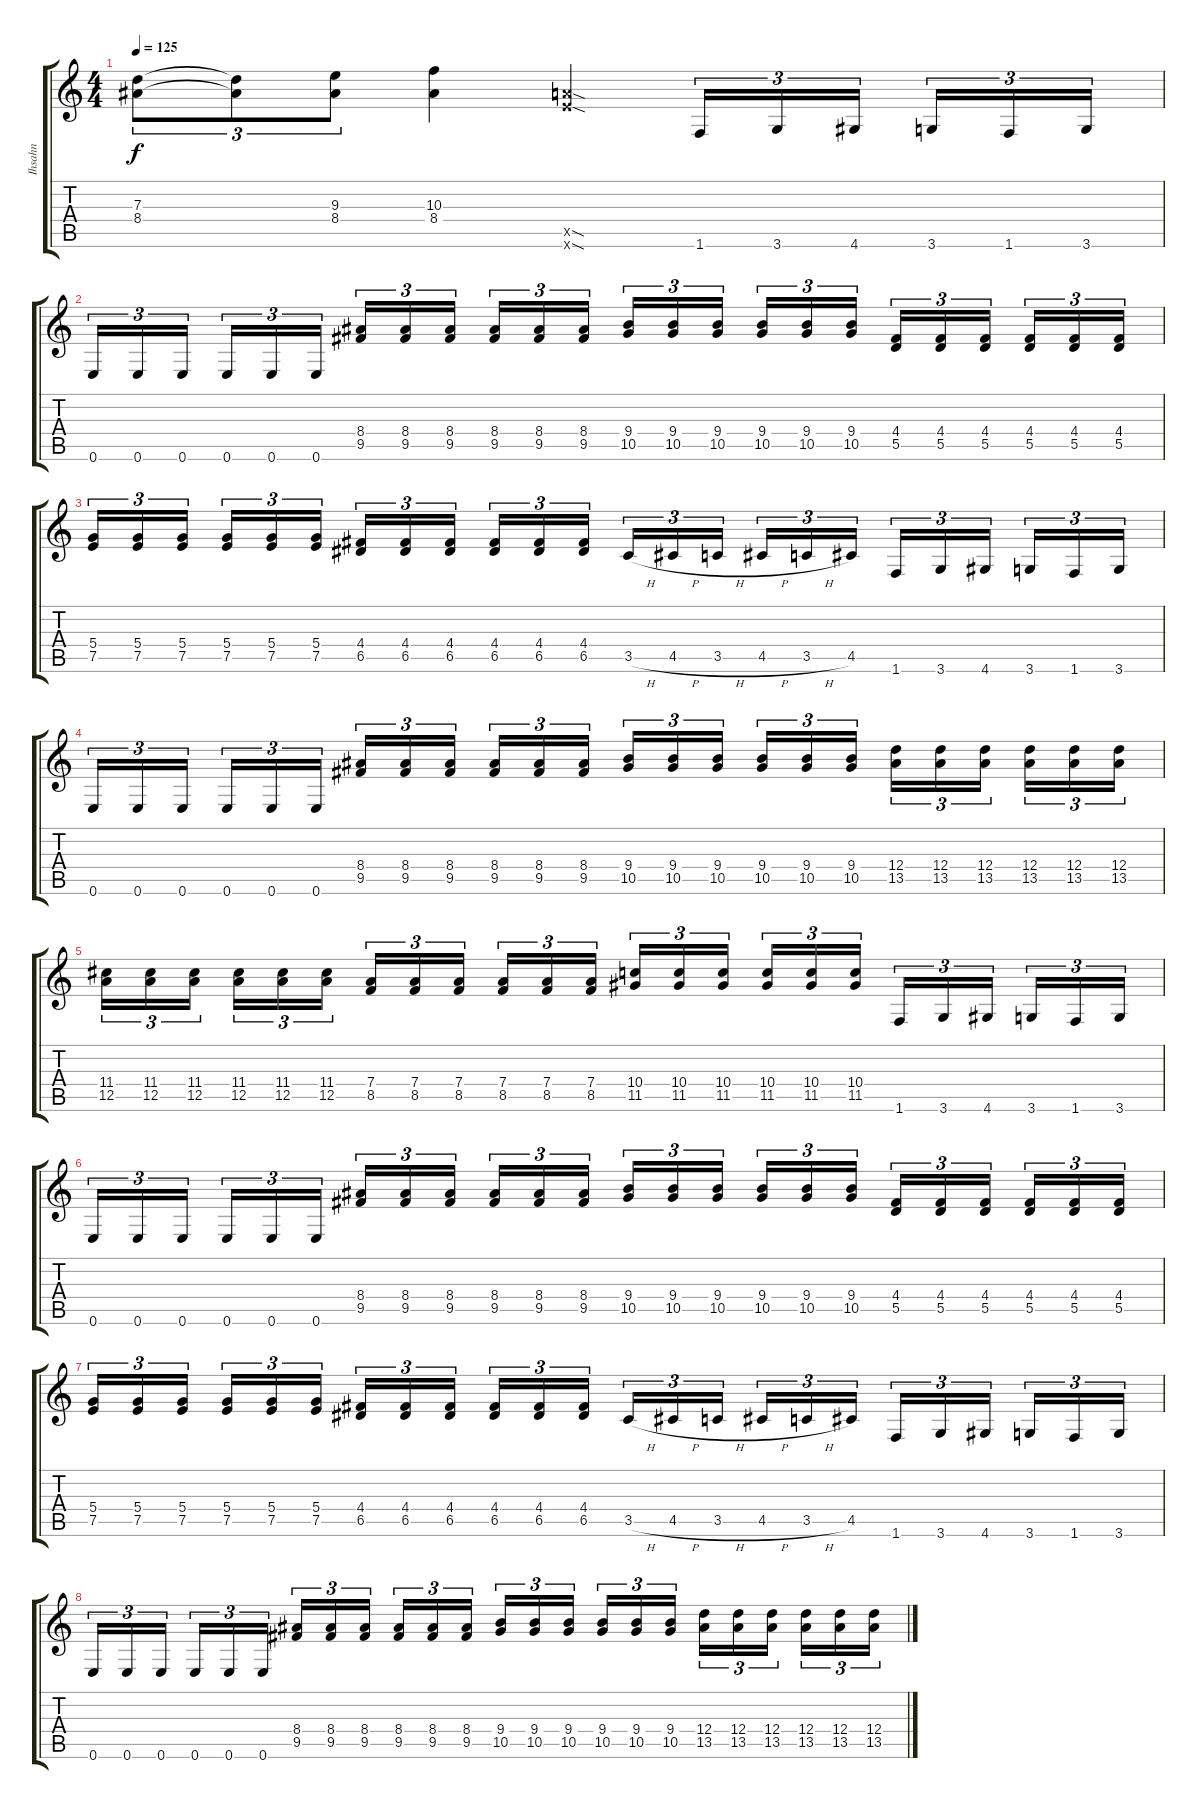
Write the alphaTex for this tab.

\track ("Ihsahn" "Ihsahn") {instrument overdrivenguitar}
\staff {score tabs}
\tuning (E4 B3 G3 D3 A2 E2) {hide}
\ts (4 4)
\tempo 125
\clef g2
\ks c
(7.3 8.4).8{tu (3 2) dy f} (7.3{t} 8.4{t}).8{tu (3 2)} (9.3 8.4).8{tu (3 2)} (10.3 8.4).4 (12.5{sod x} 12.6{sod x}).4 1.6.16{tu (3 2)} 3.6.16{tu (3 2)} 4.6.16{tu (3 2)} 3.6.16{tu (3 2)} 1.6.16{tu (3 2)} 3.6.16{tu (3 2)} |
0.6.16{tu (3 2)} 0.6.16{tu (3 2)} 0.6.16{tu (3 2)} 0.6.16{tu (3 2)} 0.6.16{tu (3 2)} 0.6.16{tu (3 2)} (8.4 9.5).16{tu (3 2)} (8.4 9.5).16{tu (3 2)} (8.4 9.5).16{tu (3 2)} (8.4 9.5).16{tu (3 2)} (8.4 9.5).16{tu (3 2)} (8.4 9.5).16{tu (3 2)} (9.4 10.5).16{tu (3 2)} (9.4 10.5).16{tu (3 2)} (9.4 10.5).16{tu (3 2)} (9.4 10.5).16{tu (3 2)} (9.4 10.5).16{tu (3 2)} (9.4 10.5).16{tu (3 2)} (4.4 5.5).16{tu (3 2)} (4.4 5.5).16{tu (3 2)} (4.4 5.5).16{tu (3 2)} (4.4 5.5).16{tu (3 2)} (4.4 5.5).16{tu (3 2)} (4.4 5.5).16{tu (3 2)} |
(5.4 7.5).16{tu (3 2)} (5.4 7.5).16{tu (3 2)} (5.4 7.5).16{tu (3 2)} (5.4 7.5).16{tu (3 2)} (5.4 7.5).16{tu (3 2)} (5.4 7.5).16{tu (3 2)} (4.4 6.5).16{tu (3 2)} (4.4 6.5).16{tu (3 2)} (4.4 6.5).16{tu (3 2)} (4.4 6.5).16{tu (3 2)} (4.4 6.5).16{tu (3 2)} (4.4 6.5).16{tu (3 2)} 3.5{h}.16{tu (3 2)} 4.5{h}.16{tu (3 2)} 3.5{h}.16{tu (3 2)} 4.5{h}.16{tu (3 2)} 3.5{h}.16{tu (3 2)} 4.5.16{tu (3 2)} 1.6.16{tu (3 2)} 3.6.16{tu (3 2)} 4.6.16{tu (3 2)} 3.6.16{tu (3 2)} 1.6.16{tu (3 2)} 3.6.16{tu (3 2)} |
0.6.16{tu (3 2)} 0.6.16{tu (3 2)} 0.6.16{tu (3 2)} 0.6.16{tu (3 2)} 0.6.16{tu (3 2)} 0.6.16{tu (3 2)} (8.4 9.5).16{tu (3 2)} (8.4 9.5).16{tu (3 2)} (8.4 9.5).16{tu (3 2)} (8.4 9.5).16{tu (3 2)} (8.4 9.5).16{tu (3 2)} (8.4 9.5).16{tu (3 2)} (9.4 10.5).16{tu (3 2)} (9.4 10.5).16{tu (3 2)} (9.4 10.5).16{tu (3 2)} (9.4 10.5).16{tu (3 2)} (9.4 10.5).16{tu (3 2)} (9.4 10.5).16{tu (3 2)} (12.4 13.5).16{tu (3 2)} (12.4 13.5).16{tu (3 2)} (12.4 13.5).16{tu (3 2)} (12.4 13.5).16{tu (3 2)} (12.4 13.5).16{tu (3 2)} (12.4 13.5).16{tu (3 2)} |
(11.4 12.5).16{tu (3 2)} (11.4 12.5).16{tu (3 2)} (11.4 12.5).16{tu (3 2)} (11.4 12.5).16{tu (3 2)} (11.4 12.5).16{tu (3 2)} (11.4 12.5).16{tu (3 2)} (7.4 8.5).16{tu (3 2)} (7.4 8.5).16{tu (3 2)} (7.4 8.5).16{tu (3 2)} (7.4 8.5).16{tu (3 2)} (7.4 8.5).16{tu (3 2)} (7.4 8.5).16{tu (3 2)} (10.4 11.5).16{tu (3 2)} (10.4 11.5).16{tu (3 2)} (10.4 11.5).16{tu (3 2)} (10.4 11.5).16{tu (3 2)} (10.4 11.5).16{tu (3 2)} (10.4 11.5).16{tu (3 2)} 1.6.16{tu (3 2)} 3.6.16{tu (3 2)} 4.6.16{tu (3 2)} 3.6.16{tu (3 2)} 1.6.16{tu (3 2)} 3.6.16{tu (3 2)} |
0.6.16{tu (3 2)} 0.6.16{tu (3 2)} 0.6.16{tu (3 2)} 0.6.16{tu (3 2)} 0.6.16{tu (3 2)} 0.6.16{tu (3 2)} (8.4 9.5).16{tu (3 2)} (8.4 9.5).16{tu (3 2)} (8.4 9.5).16{tu (3 2)} (8.4 9.5).16{tu (3 2)} (8.4 9.5).16{tu (3 2)} (8.4 9.5).16{tu (3 2)} (9.4 10.5).16{tu (3 2)} (9.4 10.5).16{tu (3 2)} (9.4 10.5).16{tu (3 2)} (9.4 10.5).16{tu (3 2)} (9.4 10.5).16{tu (3 2)} (9.4 10.5).16{tu (3 2)} (4.4 5.5).16{tu (3 2)} (4.4 5.5).16{tu (3 2)} (4.4 5.5).16{tu (3 2)} (4.4 5.5).16{tu (3 2)} (4.4 5.5).16{tu (3 2)} (4.4 5.5).16{tu (3 2)} |
(5.4 7.5).16{tu (3 2)} (5.4 7.5).16{tu (3 2)} (5.4 7.5).16{tu (3 2)} (5.4 7.5).16{tu (3 2)} (5.4 7.5).16{tu (3 2)} (5.4 7.5).16{tu (3 2)} (4.4 6.5).16{tu (3 2)} (4.4 6.5).16{tu (3 2)} (4.4 6.5).16{tu (3 2)} (4.4 6.5).16{tu (3 2)} (4.4 6.5).16{tu (3 2)} (4.4 6.5).16{tu (3 2)} 3.5{h}.16{tu (3 2)} 4.5{h}.16{tu (3 2)} 3.5{h}.16{tu (3 2)} 4.5{h}.16{tu (3 2)} 3.5{h}.16{tu (3 2)} 4.5.16{tu (3 2)} 1.6.16{tu (3 2)} 3.6.16{tu (3 2)} 4.6.16{tu (3 2)} 3.6.16{tu (3 2)} 1.6.16{tu (3 2)} 3.6.16{tu (3 2)} |
0.6.16{tu (3 2)} 0.6.16{tu (3 2)} 0.6.16{tu (3 2)} 0.6.16{tu (3 2)} 0.6.16{tu (3 2)} 0.6.16{tu (3 2)} (8.4 9.5).16{tu (3 2)} (8.4 9.5).16{tu (3 2)} (8.4 9.5).16{tu (3 2)} (8.4 9.5).16{tu (3 2)} (8.4 9.5).16{tu (3 2)} (8.4 9.5).16{tu (3 2)} (9.4 10.5).16{tu (3 2)} (9.4 10.5).16{tu (3 2)} (9.4 10.5).16{tu (3 2)} (9.4 10.5).16{tu (3 2)} (9.4 10.5).16{tu (3 2)} (9.4 10.5).16{tu (3 2)} (12.4 13.5).16{tu (3 2)} (12.4 13.5).16{tu (3 2)} (12.4 13.5).16{tu (3 2)} (12.4 13.5).16{tu (3 2)} (12.4 13.5).16{tu (3 2)} (12.4 13.5).16{tu (3 2)}
